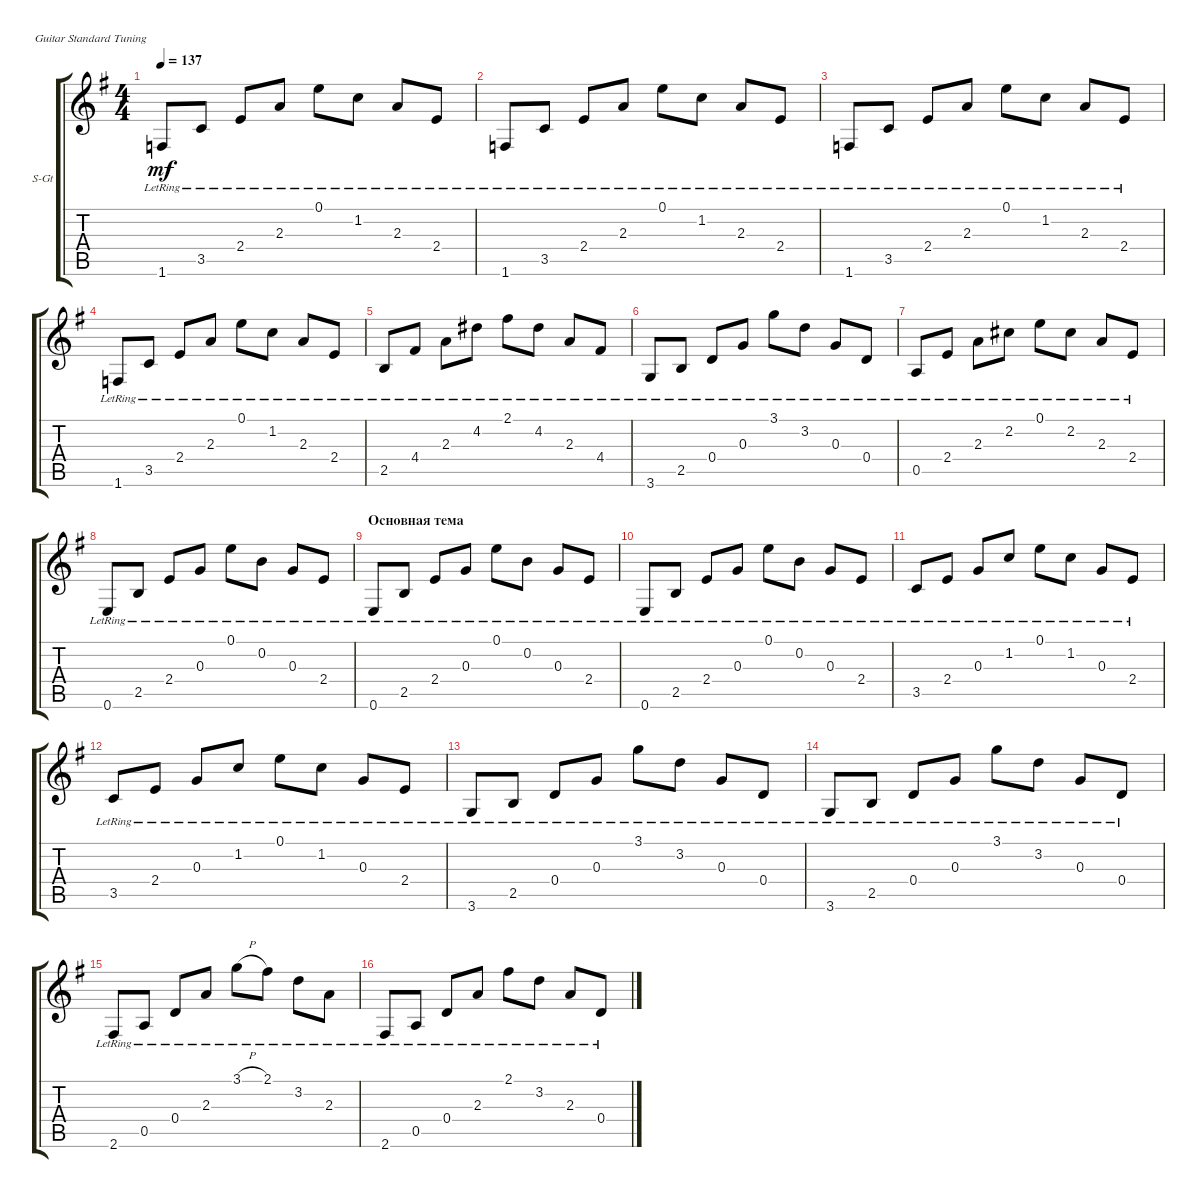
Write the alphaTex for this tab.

\defaultSystemsLayout 4
\bracketExtendMode groupsimilarinstruments
\firstSystemTrackNameOrientation horizontal
\otherSystemsTrackNameOrientation horizontal
\track ("Acoustic Guitar I" "S-Gt") {instrument acousticguitarsteel}
\staff {score tabs}
\tuning (E4 B3 G3 D3 A2 E2)
\ts (4 4)
\tempo 137
\clef g2
\ks eminor
1.6{lr}.8{dy mf} 3.5{lr}.8 2.4{lr}.8 2.3{lr}.8 0.1{lr}.8 1.2{lr}.8 2.3{lr}.8 2.4{lr}.8 |
1.6{lr}.8 3.5{lr}.8 2.4{lr}.8 2.3{lr}.8 0.1{lr}.8 1.2{lr}.8 2.3{lr}.8 2.4{lr}.8 |
1.6{lr}.8 3.5{lr}.8 2.4{lr}.8 2.3{lr}.8 0.1{lr}.8 1.2{lr}.8 2.3{lr}.8 2.4{lr}.8 |
1.6{lr}.8 3.5{lr}.8 2.4{lr}.8 2.3{lr}.8 0.1{lr}.8 1.2{lr}.8 2.3{lr}.8 2.4{lr}.8 |
2.5{lr}.8 4.4{lr}.8 2.3{lr}.8 4.2{lr}.8 2.1{lr}.8 4.2{lr}.8 2.3{lr}.8 4.4{lr}.8 |
3.6{lr}.8 2.5{lr}.8 0.4{lr}.8 0.3{lr}.8 3.1{lr}.8 3.2{lr}.8 0.3{lr}.8 0.4{lr}.8 |
0.5{lr}.8 2.4{lr}.8 2.3{lr}.8 2.2{lr}.8 0.1{lr}.8 2.2{lr}.8 2.3{lr}.8 2.4{lr}.8 |
0.6{lr}.8 2.5{lr}.8 2.4{lr}.8 0.3{lr}.8 0.1{lr}.8 0.2{lr}.8 0.3{lr}.8 2.4{lr}.8 |
\section ("" "Основная тема")
0.6{lr}.8 2.5{lr}.8 2.4{lr}.8 0.3{lr}.8 0.1{lr}.8 0.2{lr}.8 0.3{lr}.8 2.4{lr}.8 |
0.6{lr}.8 2.5{lr}.8 2.4{lr}.8 0.3{lr}.8 0.1{lr}.8 0.2{lr}.8 0.3{lr}.8 2.4{lr}.8 |
3.5{lr}.8 2.4{lr}.8 0.3{lr}.8 1.2{lr}.8 0.1{lr}.8 1.2{lr}.8 0.3{lr}.8 2.4{lr}.8 |
3.5{lr}.8 2.4{lr}.8 0.3{lr}.8 1.2{lr}.8 0.1{lr}.8 1.2{lr}.8 0.3{lr}.8 2.4{lr}.8 |
3.6{lr}.8 2.5{lr}.8 0.4{lr}.8 0.3{lr}.8 3.1{lr}.8 3.2{lr}.8 0.3{lr}.8 0.4{lr}.8 |
3.6{lr}.8 2.5{lr}.8 0.4{lr}.8 0.3{lr}.8 3.1{lr}.8 3.2{lr}.8 0.3{lr}.8 0.4{lr}.8 |
2.6{lr}.8 0.5{lr}.8 0.4{lr}.8 2.3{lr}.8 3.1{h lr}.8 2.1{lr}.8 3.2{lr}.8 2.3{lr}.8 |
2.6{lr}.8 0.5{lr}.8 0.4{lr}.8 2.3{lr}.8 2.1{lr}.8 3.2{lr}.8 2.3{lr}.8 0.4{lr}.8
